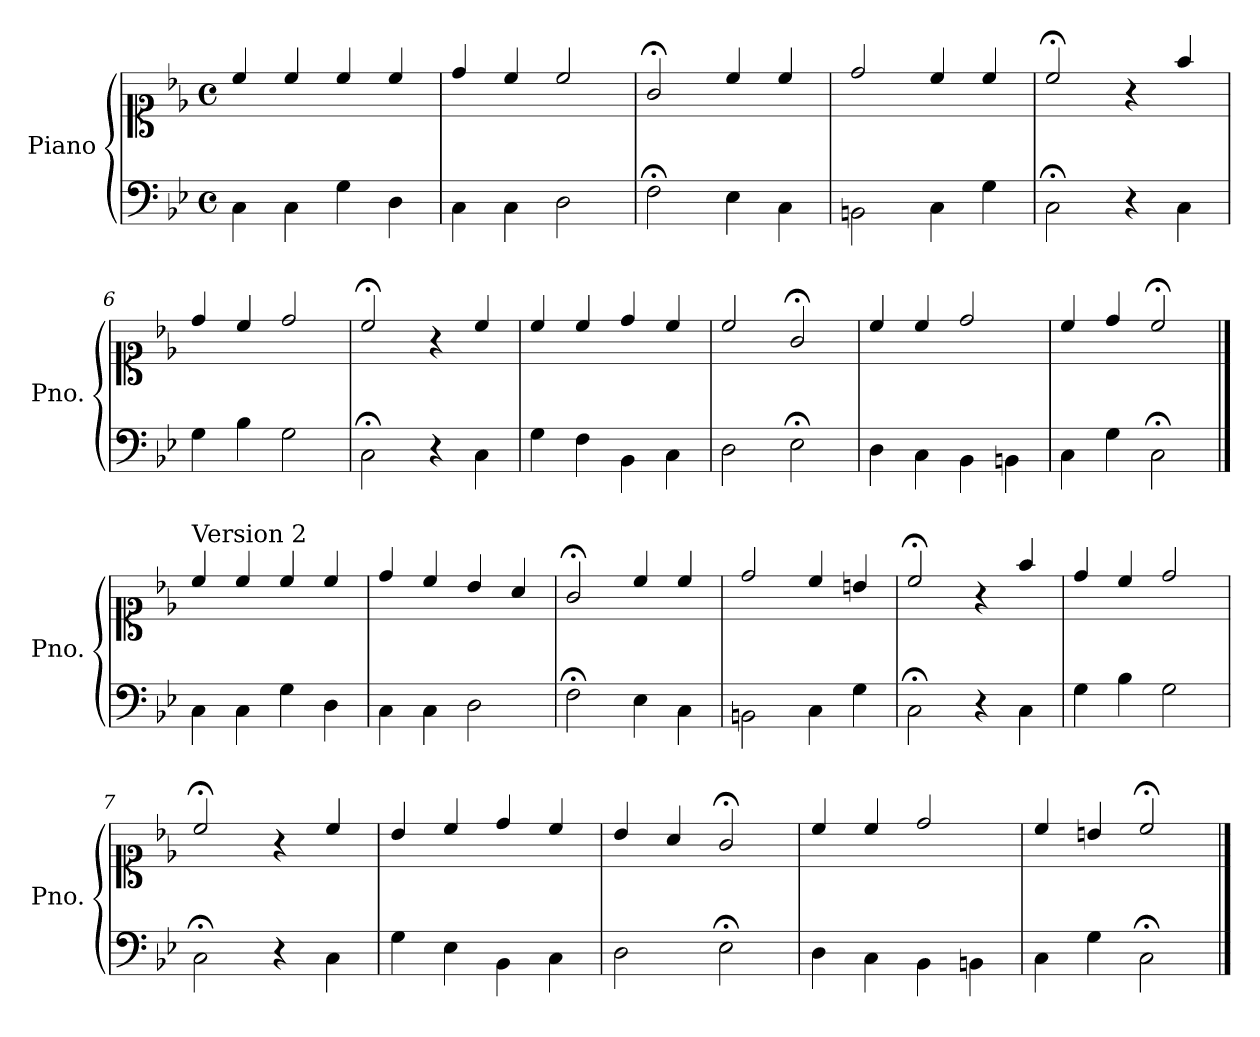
**kern	**kern
*part1	*part1
*staff2	*staff1
*I"Piano	*
*I'Pno.	*
*clefF4	*clefC1
*k[b-e-]	*k[b-e-]
*M4/4	*M4/4
*met(c)	*met(c)
=1	=1
4C\	4cc/
4C\	4cc/
4G\	4cc/
4D\	4cc/
=2	=2
4C\	4dd/
4C\	4cc/
2D\	2cc/
=3	=3
2F;\	2g;</
4E-\	4cc/
4C\	4cc/
=4	=4
2BBn\	2dd/
4C\	4cc/
4G\	4cc/
=5	=5
2C;\	2cc;</
4r	4r
4C\	4ff/
!!LO:LB:g=z
=6	=6
4G\	4dd/
4B-\	4cc/
2G\	2dd/
=7	=7
2C;\	2cc;</
4r	4r
4C\	4cc/
=8	=8
4G\	4cc/
4F\	4cc/
4BB-\	4dd/
4C\	4cc/
=9	=9
2D\	2cc/
2E-;\	2g;</
=10	=10
4D\	4cc/
4C\	4cc/
4BB-\	2dd/
4BBn\	.
=11	=11
4C\	4cc/
4G\	4dd/
2C;\	2cc;</
!!LO:LB:g=z
==1	==1
!	!LO:TX:a:t=Version 2
4C\	4cc/
4C\	4cc/
4G\	4cc/
4D\	4cc/
=2	=2
4C\	4dd/
4C\	4cc/
2D\	4b-/
.	4a/
=3	=3
2F;\	2g;</
4E-\	4cc/
4C\	4cc/
=4	=4
2BBn\	2dd/
4C\	4cc/
4G\	4bn/
=5	=5
2C;\	2cc;</
4r	4r
4C\	4ff/
!!LO:LB:g=z
=6	=6
4G\	4dd/
4B-\	4cc/
2G\	2dd/
=7	=7
2C;\	2cc;</
4r	4r
4C\	4cc/
=8	=8
4G\	4b-/
4E-\	4cc/
4BB-\	4dd/
4C\	4cc/
=9	=9
2D\	4b-/
.	4a/
2E-;\	2g;</
=10	=10
4D\	4cc/
4C\	4cc/
4BB-\	2dd/
4BBn\	.
=11	=11
4C\	4cc/
4G\	4bn/
2C;\	2cc;</
==	==
*-	*-
